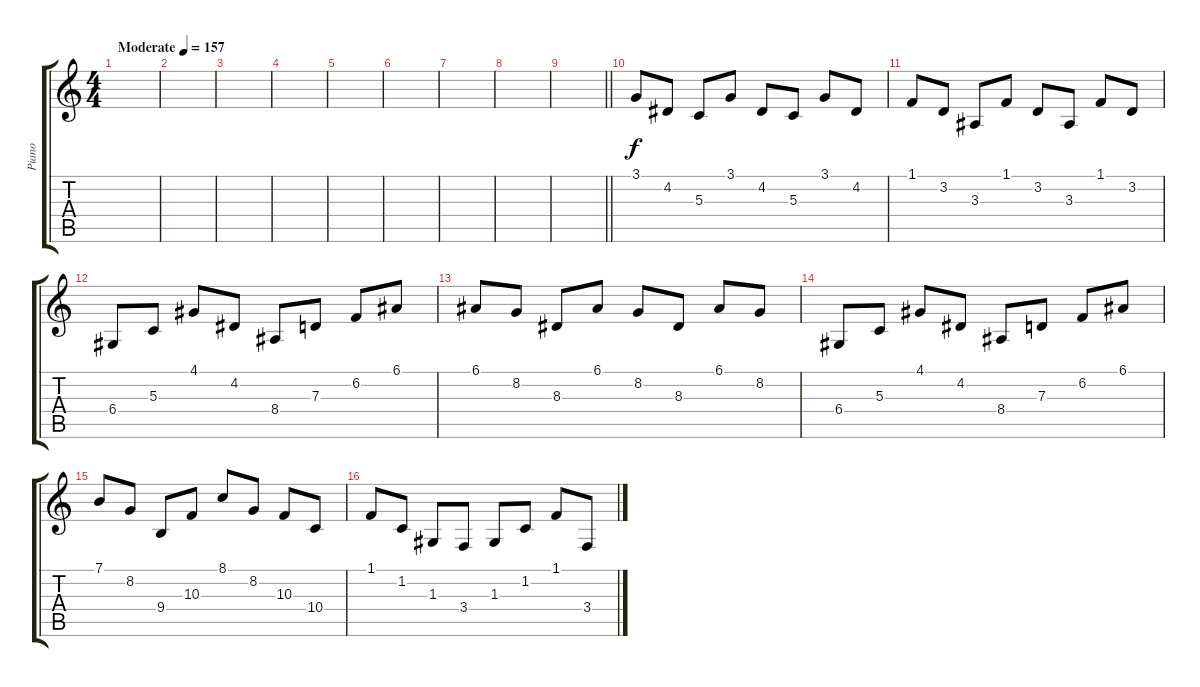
\track ("Piano" "Piano") {instrument acousticgrandpiano}
\staff {score tabs}
\tuning (E4 B3 G3 D3 A2 D2) {hide}
\ts (4 4)
\tempo (157 "Moderate")
\clef g2
\ks c
|
|
|
|
|
|
|
|
\barLineRight lightlight
|
3.1.8 4.2.8 5.3.8 3.1.8 4.2.8 5.3.8 3.1.8 4.2.8 |
1.1.8 3.2.8 3.3.8 1.1.8 3.2.8 3.3.8 1.1.8 3.2.8 |
6.4.8 5.3.8 4.1.8 4.2.8 8.4.8 7.3.8 6.2.8 6.1.8 |
6.1.8 8.2.8 8.3.8 6.1.8 8.2.8 8.3.8 6.1.8 8.2.8 |
6.4.8 5.3.8 4.1.8 4.2.8 8.4.8 7.3.8 6.2.8 6.1.8 |
7.1.8 8.2.8 9.4.8 10.3.8 8.1.8 8.2.8 10.3.8 10.4.8 |
1.1.8 1.2.8 1.3.8 3.4.8 1.3.8 1.2.8 1.1.8 3.4.8
